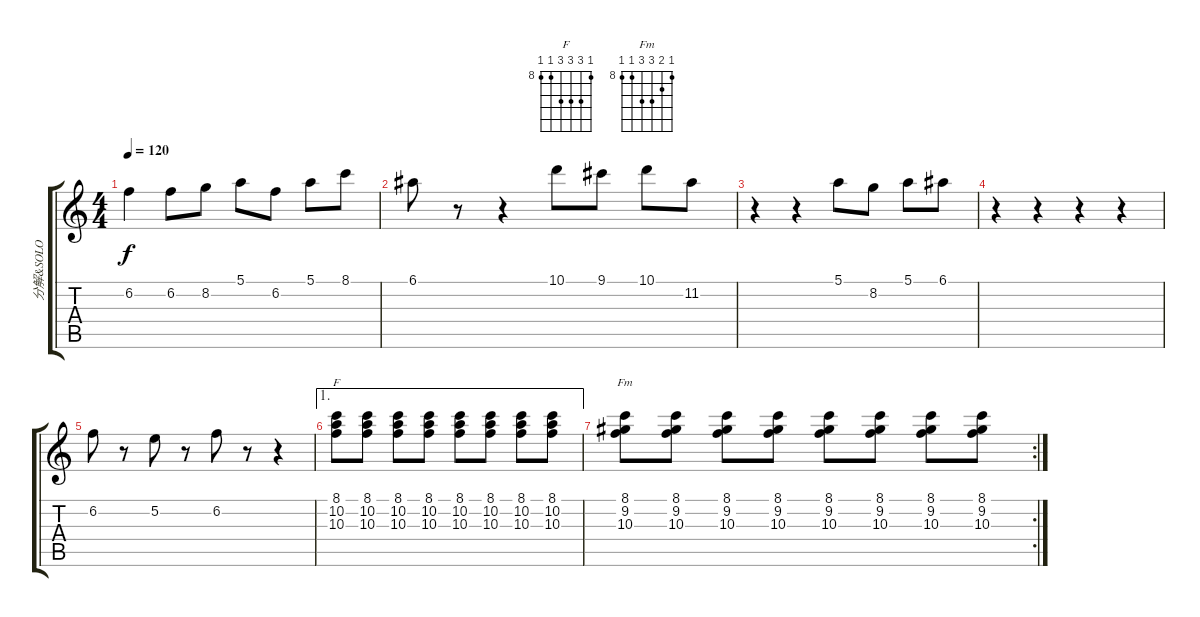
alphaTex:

\track ("分解&SOLO" "分解&SOLO") {instrument electricguitarclean}
\staff {score tabs}
\tuning (E4 B3 G3 D3 A2 E2) {hide}
\chord ("F" 8 10 10 10 8 8) {firstfret 8}
\chord ("Fm" 8 9 10 10 8 8) {firstfret 8}
\ts (4 4)
\tempo 120
\clef g2
\ks c
6.2.4{dy f} 6.2.8 8.2.8 5.1.8 6.2.8 5.1.8 8.1.8 |
6.1.8 r.8 r.4 10.1.8 9.1.8 10.1.8 11.2.8 |
r.4 r.4 5.1.8 8.2.8 5.1.8 6.1.8 |
r.4 r.4 r.4 r.4 |
6.2.8 r.8 5.2.8 r.8 6.2.8 r.8 r.4 |
\ae 1
(8.1 10.2 10.3).8{ch "F"} (8.1 10.2 10.3).8 (8.1 10.2 10.3).8 (8.1 10.2 10.3).8 (8.1 10.2 10.3).8 (8.1 10.2 10.3).8 (8.1 10.2 10.3).8 (8.1 10.2 10.3).8 |
\rc 2
(8.1 9.2 10.3).8{ch "Fm"} (8.1 9.2 10.3).8 (8.1 9.2 10.3).8 (8.1 9.2 10.3).8 (8.1 9.2 10.3).8 (8.1 9.2 10.3).8 (8.1 9.2 10.3).8 (8.1 9.2 10.3).8
